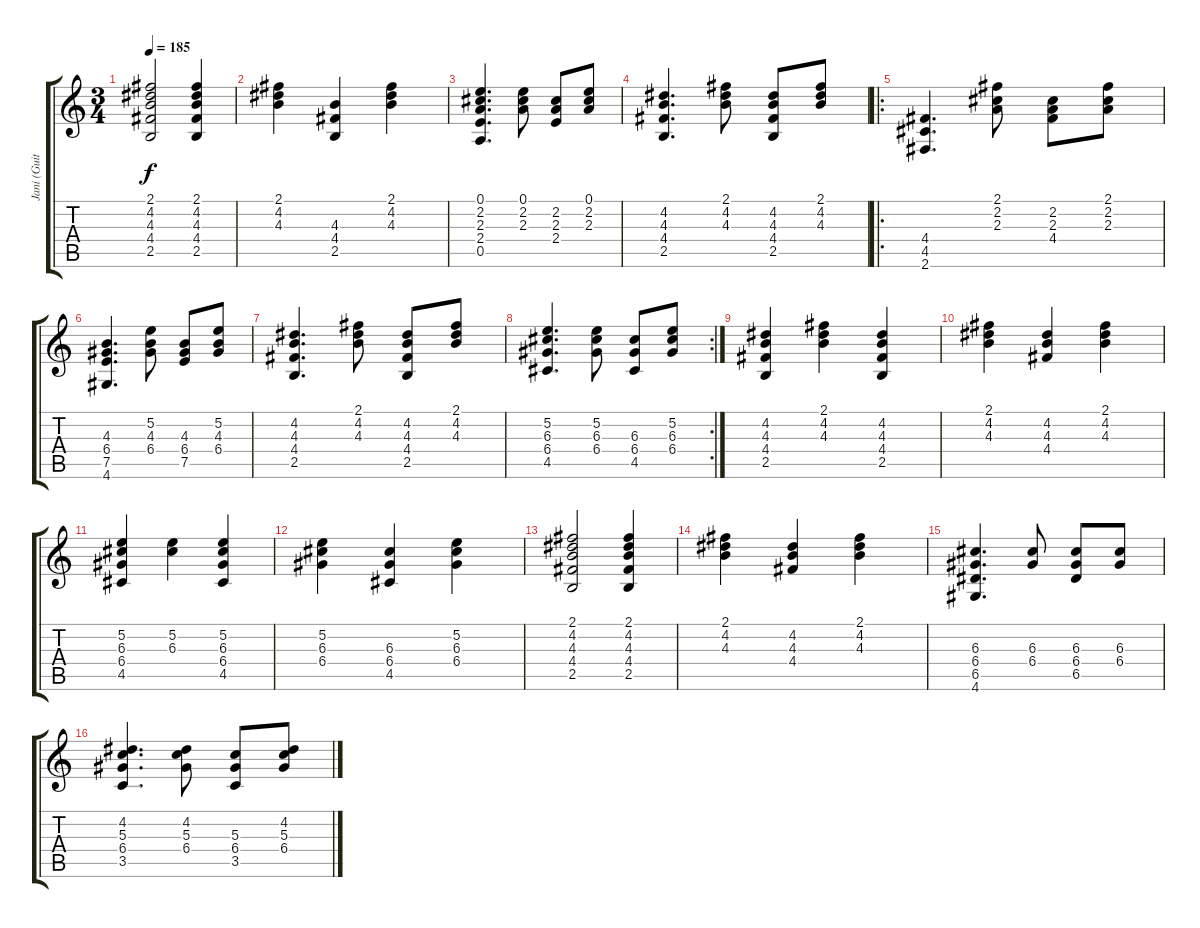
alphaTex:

\track ("Jani (Guitar)" "Jani (Guit") {instrument acousticguitarnylon}
\staff {score tabs}
\tuning (E4 B3 G3 D3 A2 E2) {hide}
\ts (3 4)
\tempo 185
\clef g2
\ks c
(2.1 4.2 4.3 4.4 2.5).2{dy f} (2.1 4.2 4.3 4.4 2.5).4 |
(2.1 4.2 4.3).4 (4.3 4.4 2.5).4 (2.1 4.2 4.3).4 |
(0.1 2.2 2.3 2.4 0.5).4{d} (0.1 2.2 2.3).8 (2.2 2.3 2.4).8 (0.1 2.2 2.3).8 |
(4.2 4.3 4.4 2.5).4{d} (2.1 4.2 4.3).8 (4.2 4.3 4.4 2.5).8 (2.1 4.2 4.3).8 |
\ro
(4.4 4.5 2.6).4{d} (2.1 2.2 2.3).8 (2.2 2.3 4.4).8 (2.1 2.2 2.3).8 |
(4.3 6.4 7.5 4.6).4{d} (5.2 4.3 6.4).8 (4.3 6.4 7.5).8 (5.2 4.3 6.4).8 |
(4.2 4.3 4.4 2.5).4{d} (2.1 4.2 4.3).8 (4.2 4.3 4.4 2.5).8 (2.1 4.2 4.3).8 |
\rc 2
(5.2 6.3 6.4 4.5).4{d} (5.2 6.3 6.4).8 (6.3 6.4 4.5).8 (5.2 6.3 6.4).8 |
(4.2 4.3 4.4 2.5).4 (2.1 4.2 4.3).4 (4.2 4.3 4.4 2.5).4 |
(2.1 4.2 4.3).4 (4.2 4.3 4.4).4 (2.1 4.2 4.3).4 |
(5.2 6.3 6.4 4.5).4 (5.2 6.3).4 (5.2 6.3 6.4 4.5).4 |
(5.2 6.3 6.4).4 (6.3 6.4 4.5).4 (5.2 6.3 6.4).4 |
(2.1 4.2 4.3 4.4 2.5).2 (2.1 4.2 4.3 4.4 2.5).4 |
(2.1 4.2 4.3).4 (4.2 4.3 4.4).4 (2.1 4.2 4.3).4 |
(6.3 6.4 6.5 4.6).4{d} (6.3 6.4).8 (6.3 6.4 6.5).8 (6.3 6.4).8 |
(4.2 5.3 6.4 3.5).4{d} (4.2 5.3 6.4).8 (5.3 6.4 3.5).8 (4.2 5.3 6.4).8
